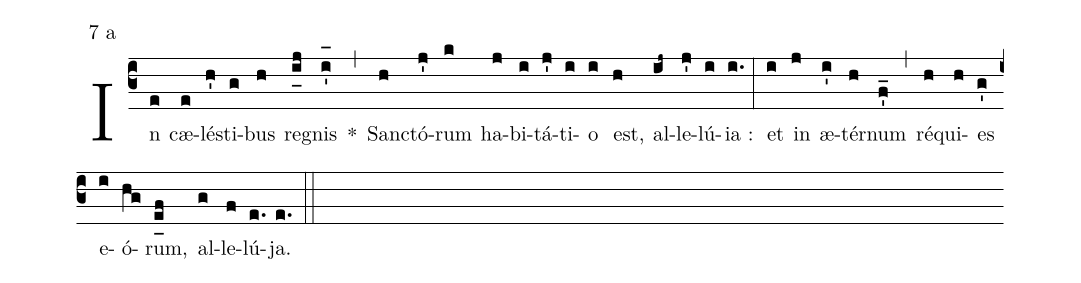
mode:7 a;
%%
(c3) In(e) cæ(e)lé(h')sti(g)bus(h) re(i_[uh:l]j)gnis(i'_[oh:h]) *(,) San(h)ctó(j')rum(k) ha(j)bi(i)tá(j')ti(i)o(i) est,(h) al(ij~)le(j')lú(i){ia} :(i.) (:) et(i) in(j) æ(i')tér(h)num(f'_) (,) ré(h)qui(h)es(g') e(i)ó(hg)rum,(e_[uh:l]f) al(g)le(f)lú(e.)ja.(e.) (::)
